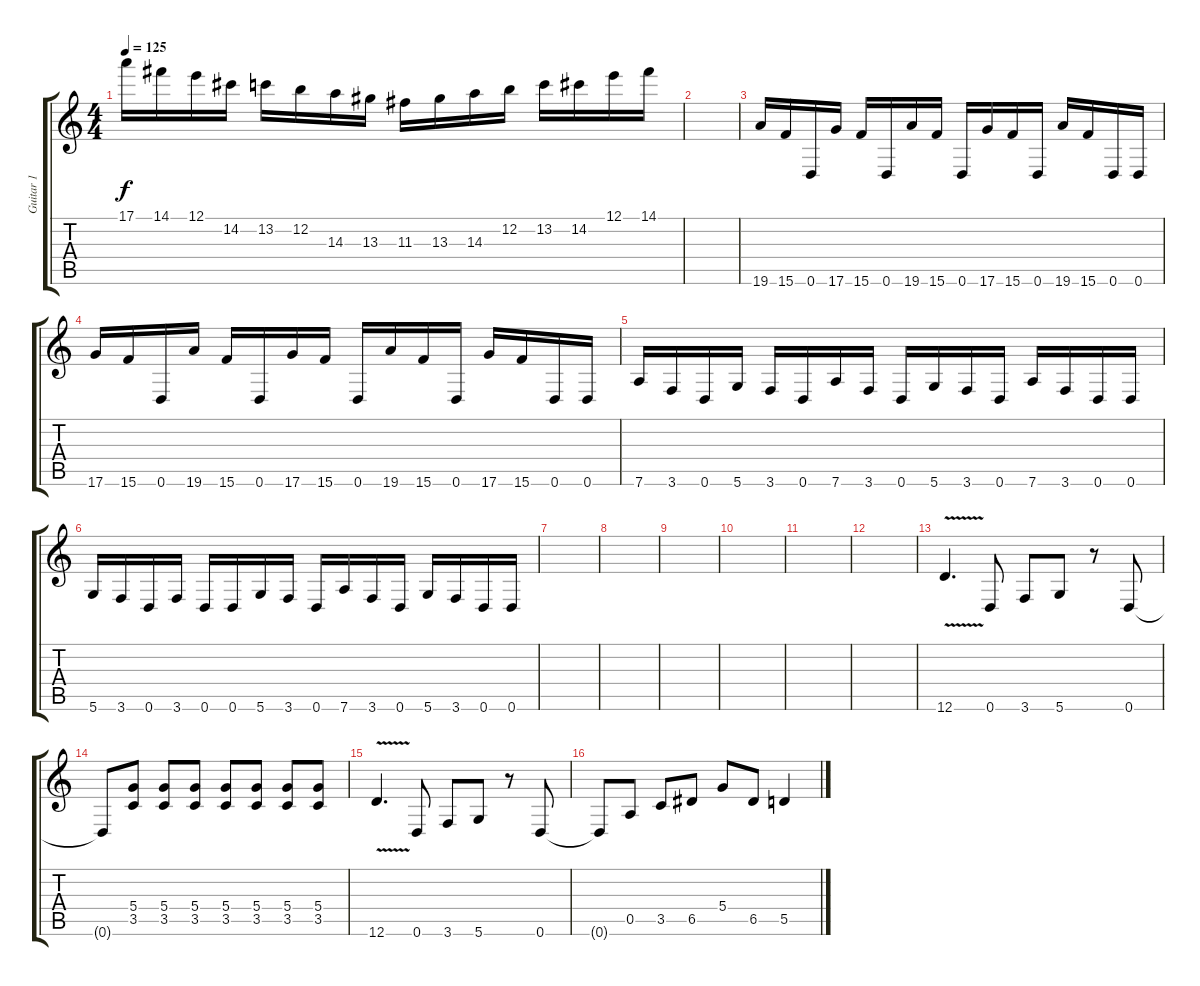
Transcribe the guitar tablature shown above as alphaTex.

\track ("Guitar 1" "Guitar 1") {instrument distortionguitar}
\staff {score tabs}
\tuning (E4 B3 G3 D3 A2 D2) {hide}
\ts (4 4)
\tempo 125
\clef g2
\ks c
17.1.16{dy f} 14.1.16 12.1.16 14.2.16 13.2.16 12.2.16 14.3.16 13.3.16 11.3.16 13.3.16 14.3.16 12.2.16 13.2.16 14.2.16 12.1.16 14.1.16 |
|
19.6.16 15.6.16 0.6.16 17.6.16 15.6.16 0.6.16 19.6.16 15.6.16 0.6.16 17.6.16 15.6.16 0.6.16 19.6.16 15.6.16 0.6.16 0.6.16 |
17.6.16 15.6.16 0.6.16 19.6.16 15.6.16 0.6.16 17.6.16 15.6.16 0.6.16 19.6.16 15.6.16 0.6.16 17.6.16 15.6.16 0.6.16 0.6.16 |
7.6.16 3.6.16 0.6.16 5.6.16 3.6.16 0.6.16 7.6.16 3.6.16 0.6.16 5.6.16 3.6.16 0.6.16 7.6.16 3.6.16 0.6.16 0.6.16 |
5.6.16 3.6.16 0.6.16 3.6.16 0.6.16 0.6.16 5.6.16 3.6.16 0.6.16 7.6.16 3.6.16 0.6.16 5.6.16 3.6.16 0.6.16 0.6.16 |
|
|
|
|
|
|
12.6{v}.4{d balance 0} 0.6.8 3.6.8 5.6.8 r.8 0.6.8 |
0.6{t}.8 (5.4 3.5).8 (5.4 3.5).8 (5.4 3.5).8 (5.4 3.5).8 (5.4 3.5).8 (5.4 3.5).8 (5.4 3.5).8 |
12.6{v}.4{d} 0.6.8 3.6.8 5.6.8 r.8 0.6.8 |
0.6{t}.8 0.5.8 3.5.8 6.5.8 5.4.8 6.5.8 5.5.4
